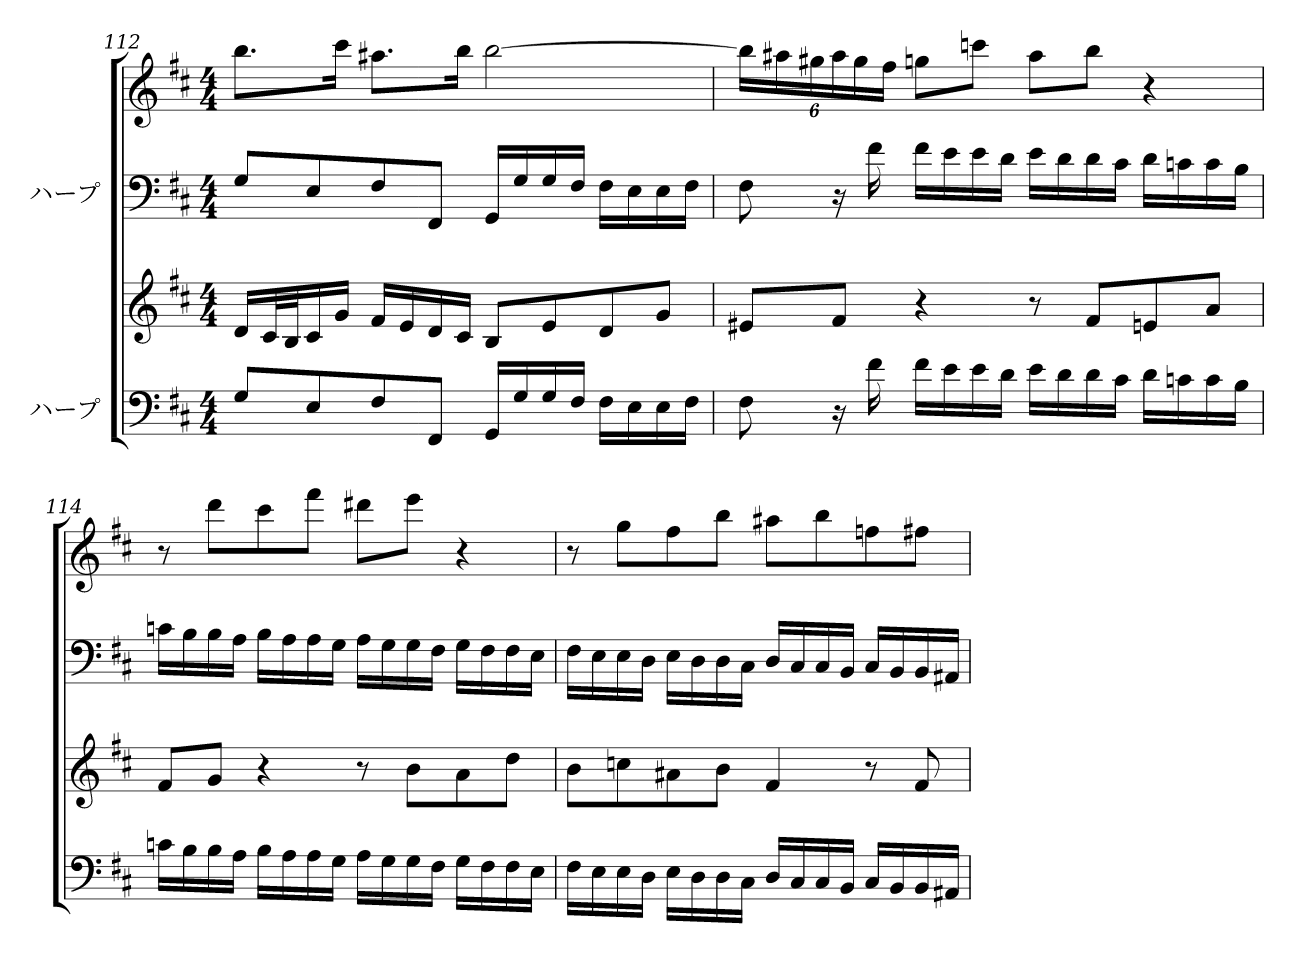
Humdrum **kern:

**kern	**kern	**kern	**kern
*part2	*part2	*part1	*part1
*staff4	*staff3	*staff2	*staff1
*I"ハープ	*	*I"ハープ	*
*clefF4	*clefG2	*clefF4	*clefG2
*k[f#c#]	*k[f#c#]	*k[f#c#]	*k[f#c#]
*M4/4	*M4/4	*M4/4	*M4/4
=112	=112	=112	=112
8G/L	16d/LL	8G/L	8.bb\L
.	32c#/L	.	.
.	32B/J	.	.
8E/	16c#/	8E/	.
.	16g/JJ	.	16ccc#\Jk
8F#/	16f#/LL	8F#/	8.aa#X\L
.	16e/	.	.
8FF#/J	16d/	8FF#/J	.
.	16c#/JJ	.	16bb\Jk
16GG/LL	8B/L	16GG/LL	[2bb\
16G/	.	16G/	.
16G/	8e/	16G/	.
16F#/JJ	.	16F#/JJ	.
16F#\LL	8d/	16F#\LL	.
16E\	.	16E\	.
16E\	8g/J	16E\	.
16F#\JJ	.	16F#\JJ	.
!!LO:LB:g=z
=113	=113	=113	=113
*	*	*	*Xbrackettup
8F#\	8e#X/L	8F#\	24bb\LL]
.	.	.	24aa#X\
.	.	.	24gg#X\
16r	8f#/J	16r	24aa#\
.	.	.	24gg#\
16f#\	.	16f#\	.
.	.	.	24ff#\JJ
16f#\LL	4r	16f#\LL	8ggn\L
16e\	.	16e\	.
16e\	.	16e\	8cccn\J
16d\JJ	.	16d\JJ	.
16e\LL	8r	16e\LL	8aa#\L
16d\	.	16d\	.
16d\	8f#/L	16d\	8bb\J
16c#\JJ	.	16c#\JJ	.
16d\LL	8en/	16d\LL	4r
16cn\	.	16cn\	.
16c\	8a/J	16c\	.
16B\JJ	.	16B\JJ	.
=114	=114	=114	=114
16cn\LL	8f#/L	16cn\LL	8r
16B\	.	16B\	.
16B\	8g/J	16B\	8ddd\L
16A\JJ	.	16A\JJ	.
16B\LL	4r	16B\LL	8ccc#\
16A\	.	16A\	.
16A\	.	16A\	8fff#\J
16G\JJ	.	16G\JJ	.
16A\LL	8r	16A\LL	8ddd#X\L
16G\	.	16G\	.
16G\	8b\L	16G\	8eee\J
16F#\JJ	.	16F#\JJ	.
16G\LL	8a\	16G\LL	4r
16F#\	.	16F#\	.
16F#\	8dd\J	16F#\	.
16E\JJ	.	16E\JJ	.
!!LO:LB:g=z
=115	=115	=115	=115
16F#\LL	8b\L	16F#\LL	8r
16E\	.	16E\	.
16E\	8ccn\	16E\	8gg\L
16D\JJ	.	16D\JJ	.
16E\LL	8a#X\	16E\LL	8ff#\
16D\	.	16D\	.
16D\	8b\J	16D\	8bb\J
16C#\JJ	.	16C#\JJ	.
16D/LL	4f#/	16D/LL	8aa#X\L
16C#/	.	16C#/	.
16C#/	.	16C#/	8bb\
16BB/JJ	.	16BB/JJ	.
16C#/LL	8r	16C#/LL	8ffn\
16BB/	.	16BB/	.
16BB/	8f#/	16BB/	8ff#X\J
16AA#X/JJ	.	16AA#X/JJ	.
=	=	=	=
*-	*-	*-	*-
